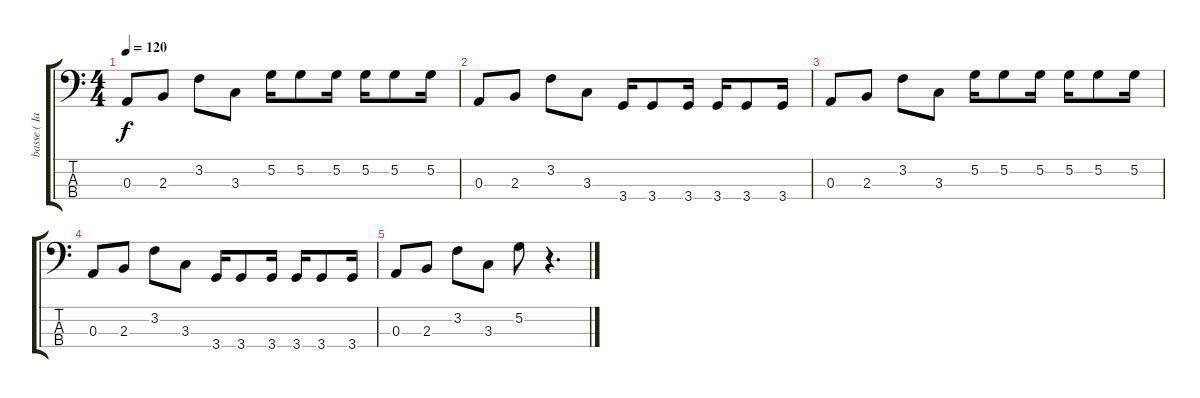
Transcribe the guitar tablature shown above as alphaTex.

\track ("basse ( Ian MacKaye ) " "basse ( Ia") {instrument electricbasspick}
\staff {score tabs}
\tuning (G2 D2 A1 E1) {hide}
\ts (4 4)
\tempo 120
\clef f4
\ks c
0.3.8{dy f} 2.3.8 3.2.8 3.3.8 5.2.16 5.2.8 5.2.16 5.2.16 5.2.8 5.2.16 |
0.3.8 2.3.8 3.2.8 3.3.8 3.4.16 3.4.8 3.4.16 3.4.16 3.4.8 3.4.16 |
0.3.8 2.3.8 3.2.8 3.3.8 5.2.16 5.2.8 5.2.16 5.2.16 5.2.8 5.2.16 |
0.3.8 2.3.8 3.2.8 3.3.8 3.4.16 3.4.8 3.4.16 3.4.16 3.4.8 3.4.16 |
0.3.8 2.3.8 3.2.8 3.3.8 5.2.8 r.4{d}
